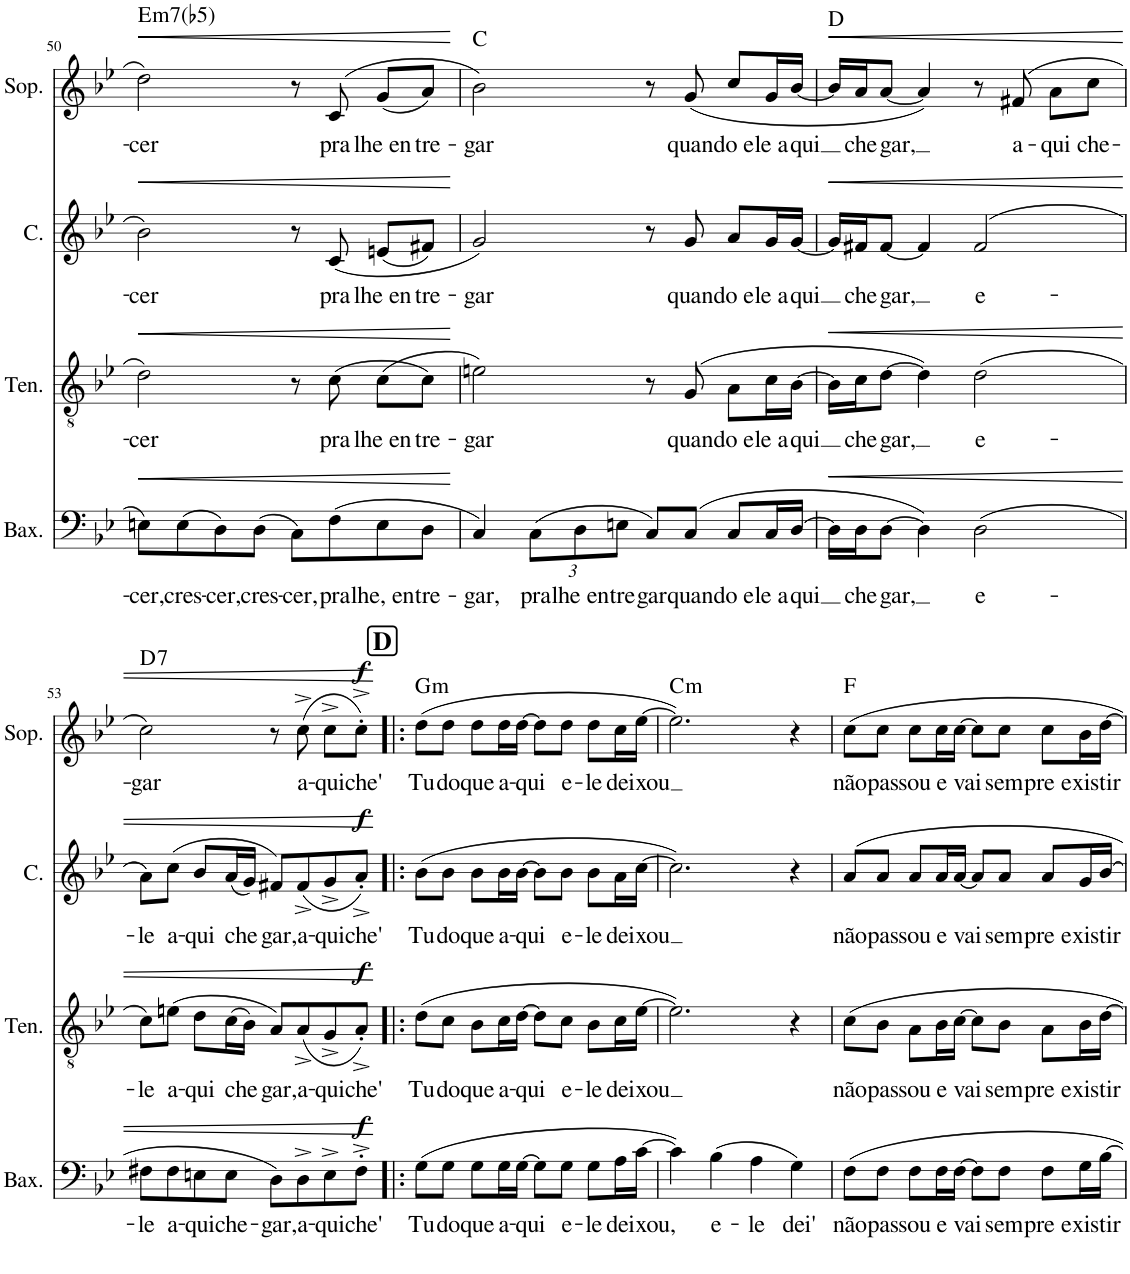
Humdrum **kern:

**kern	**text	**dynam	**kern	**text	**dynam	**kern	**text	**dynam	**kern	**text	**dynam	**harte
*part4	*part4	*part4	*part3	*part3	*part3	*part2	*part2	*part2	*part1	*part1	*part1	*part1
*staff4	*staff4	*staff4	*staff3	*staff3	*staff3	*staff2	*staff2	*staff2	*staff1	*staff1	*staff1	*
*I"Baixo	*	*	*I"Tenor	*	*	*I"Contralto	*	*	*I"Soprano	*	*	*
*I'Bax.	*	*	*I'Ten.	*	*	*I'C.	*	*	*I'Sop.	*	*	*
!!LO:PB:g=z
*clefF4	*	*	*clefGv2	*	*	*clefG2	*	*	*clefG2	*	*	*
*k[b-e-]	*	*	*k[b-e-]	*	*	*k[b-e-]	*	*	*k[b-e-]	*	*	*
*M4/4	*	*	*M4/4	*	*	*M4/4	*	*	*M4/4	*	*	*
=50	=50	=50	=50	=50	=50	=50	=50	=50	=50	=50	=50	=50
!	!LO:LY:b	!LO:HP:b	!	!LO:LY:b	!LO:HP:b	!	!LO:LY:b	!LO:HP:b	!	!LO:LY:b	!LO:HP:b	!LO:H:kt=m7(b5)
8En\L	-cer,	<	2d\	-cer	<	2b-\	-cer	<	2dd\	-cer	<	E:hdim7
!	!LO:LY:b	!	!	!	!	!	!	!	!	!	!	!
(8E\	cres-	.	.	.	.	.	.	.	.	.	.	.
!	!LO:LY:b	!	!	!	!	!	!	!	!	!	!	!
8D\)	-cer,	.	.	.	.	.	.	.	.	.	.	.
!	!LO:LY:b	!	!	!	!	!	!	!	!	!	!	!
(8D\J	cres-	.	.	.	.	.	.	.	.	.	.	.
!	!LO:LY:b	!	!	!	!	!	!	!	!	!	!	!
8C\L)	-cer,	.	8r	.	.	8r	.	.	8r	.	.	.
!	!LO:LY:b	!	!	!LO:LY:b	!	!	!LO:LY:b	!	!	!LO:LY:b	!	!
(8F\	pra	.	(8c\	pra	.	(8c/	pra	.	(8c/	pra	.	.
!	!LO:LY:b	!	!	!LO:LY:b	!	!	!LO:LY:b	!	!	!LO:LY:b	!	!
8E\	lhe, en-	.	(8c\L	lhe en-	.	(8en/L	lhe en-	.	(8g/L	lhe en-	.	.
!	!LO:LY:b	!	!	!LO:LY:b	!	!	!LO:LY:b	!	!	!LO:LY:b	!	!
8D\J	-tre-	.	8c\J)	-tre-	.	8f#X/J)	-tre-	.	8a/J)	-tre-	.	.
.	.	[	.	.	[	.	.	[	.	.	[	.
=51	=51	=51	=51	=51	=51	=51	=51	=51	=51	=51	=51	=51
!	!LO:LY:b	!	!	!LO:LY:b	!	!	!LO:LY:b	!	!	!LO:LY:b	!	!
4C/)	-gar,	.	2en\)	-gar	.	2g/)	-gar	.	2b-\)	-gar	.	C:maj
*Xbrackettup	*	*	*	*	*	*	*	*	*	*	*	*
!	!LO:LY:b	!	!	!	!	!	!	!	!	!	!	!
(12C\L	pra	.	.	.	.	.	.	.	.	.	.	.
!	!LO:LY:b	!	!	!	!	!	!	!	!	!	!	!
12D\	lhe en-	.	.	.	.	.	.	.	.	.	.	.
!	!LO:LY:b	!	!	!	!	!	!	!	!	!	!	!
12En\J	-tre-	.	.	.	.	.	.	.	.	.	.	.
!	!LO:LY:b	!	!	!	!	!	!	!	!	!	!	!
8C/L)	-gar	.	8r	.	.	8r	.	.	8r	.	.	.
!	!LO:LY:b	!	!	!LO:LY:b	!	!	!LO:LY:b	!	!	!LO:LY:b	!	!
(8C/J	quan-	.	(8G/	quan-	.	8g/	quan-	.	(8g/	quan-	.	.
!	!LO:LY:b	!	!	!LO:LY:b	!	!	!LO:LY:b	!	!	!LO:LY:b	!	!
8C/L	-do e-	.	8A\L	-do e-	.	8a/L	-do e-	.	8cc/L	-do e-	.	.
!	!LO:LY:b	!	!	!LO:LY:b	!	!	!LO:LY:b	!	!	!LO:LY:b	!	!
16C/L	-le a-	.	16c\L	-le a-	.	16g/L	-le a-	.	16g/L	-le a-	.	.
!	!LO:LY:b	!	!	!LO:LY:b	!	!	!LO:LY:b	!	!	!LO:LY:b	!	!
[16D/JJ	-qui	.	[16B-\JJ	-qui	.	[16g/JJ	-qui	.	[16b-/JJ	-qui	.	.
=52	=52	=52	=52	=52	=52	=52	=52	=52	=52	=52	=52	=52
!	!	!LO:HP:b	!	!	!LO:HP:b	!	!	!LO:HP:b	!	!	!LO:HP:b	!
16D\LL]	.	<	16B-\LL]	.	<	16g/LL]	.	<	16b-/LL]	.	<	D:maj
!	!LO:LY:b	!	!	!LO:LY:b	!	!	!LO:LY:b	!	!	!LO:LY:b	!	!
16D\J	che-	.	16c\J	che-	.	16f#X/J	che-	.	16a/J	che-	.	.
!	!LO:LY:b	!	!	!LO:LY:b	!	!	!LO:LY:b	!	!	!LO:LY:b	!	!
[8D\J	-gar,	.	[8d\J	-gar,	.	[8f#/J	-gar,	.	[8a/J	-gar,	.	.
4D\])	.	.	4d\])	.	.	4f#/]	.	.	4a/])	.	.	.
!	!LO:LY:b	!	!	!LO:LY:b	!	!	!LO:LY:b	!	!	!	!	!
(2D\	e-	.	(2d\	e-	.	(2f#/	e-	.	8r	.	.	.
!	!	!	!	!	!	!	!	!	!	!LO:LY:b	!	!
.	.	.	.	.	.	.	.	.	(8f#X/	a-	.	.
!	!	!	!	!	!	!	!	!	!	!LO:LY:b	!	!
.	.	.	.	.	.	.	.	.	8a\L	-qui	.	.
!	!	!	!	!	!	!	!	!	!	!LO:LY:b	!	!
.	.	.	.	.	.	.	.	.	8cc\J	che-	.	.
!!LO:LB:g=z
=53	=53	=53	=53	=53	=53	=53	=53	=53	=53	=53	=53	=53
!	!LO:LY:b	!	!	!LO:LY:b	!	!	!LO:LY:b	!	!	!LO:LY:b	!	!LO:H:kt=7
8F#X\L	-le	.	8c\L)	-le	.	8a\L)	-le	.	2cc\)	-gar	.	D:7
!	!LO:LY:b	!	!	!LO:LY:b	!	!	!LO:LY:b	!	!	!	!	!
8F#\	a-	.	(8en\J	a-	.	(8cc\J	a-	.	.	.	.	.
!	!LO:LY:b	!	!	!LO:LY:b	!	!	!LO:LY:b	!	!	!	!	!
8En\	-qui	.	8d\L	-qui	.	8b-/L	-qui	.	.	.	.	.
!	!LO:LY:b	!	!	!LO:LY:b	!	!	!LO:LY:b	!	!	!	!	!
8E\J	che-	.	(16c\L	che-	.	(16a/L	che-	.	.	.	.	.
.	.	.	16B-\JJ)	.	.	16g/JJ)	.	.	.	.	.	.
!	!LO:LY:b	!	!	!LO:LY:b	!	!	!LO:LY:b	!	!	!	!	!
8D\L)	-gar,	.	8A/L)	-gar,	.	8f#X/L)	-gar,	.	8r	.	.	.
!	!LO:LY:b	!	!	!LO:LY:b	!	!	!LO:LY:b	!	!	!LO:LY:b	!	!
8D^\	a-	.	(8A^/	a-	.	(8f#^/	a-	.	(8cc^\	a-	.	.
!	!LO:LY:b	!	!	!LO:LY:b	!	!	!LO:LY:b	!	!	!LO:LY:b	!	!
8E^\	-qui	.	8G^/	-qui	.	8g^/	-qui	.	8cc^\L	-qui	.	.
!	!LO:LY:b	!LO:DY:a	!	!LO:LY:b	!LO:DY:a	!	!LO:LY:b	!LO:DY:a	!	!LO:LY:b	!LO:DY:a	!
8F#'^\J	che'	f	8A'^/J)	che'	f	8a'^/J)	che'	f	8cc'^\J)	che'	f	.
.	.	[	.	.	[	.	.	[	.	.	[	.
!!LO:REH:place=s1:a:B:cj:fs=14:t=D
=54!|:	=54!|:	=54!|:	=54!|:	=54!|:	=54!|:	=54!|:	=54!|:	=54!|:	=54!|:	=54!|:	=54!|:	=54!|:
!	!LO:LY:b	!	!	!LO:LY:b	!	!	!LO:LY:b	!	!	!LO:LY:b	!	!LO:H:kt=m
(8G\L	Tu-	.	(8d\L	Tu-	.	(8b-\L	Tu-	.	(8dd\L	Tu-	.	G:min
!	!LO:LY:b	!	!	!LO:LY:b	!	!	!LO:LY:b	!	!	!LO:LY:b	!	!
8G\J	-do	.	8c\J	-do	.	8b-\J	-do	.	8dd\J	-do	.	.
!	!LO:LY:b	!	!	!LO:LY:b	!	!	!LO:LY:b	!	!	!LO:LY:b	!	!
8G\L	que	.	8B-\L	que	.	8b-\L	que	.	8dd\L	que	.	.
!	!LO:LY:b	!	!	!LO:LY:b	!	!	!LO:LY:b	!	!	!LO:LY:b	!	!
16G\L	a-	.	16c\L	a-	.	16b-\L	a-	.	16dd\L	a-	.	.
!	!LO:LY:b	!	!	!LO:LY:b	!	!	!LO:LY:b	!	!	!LO:LY:b	!	!
[16G\JJ	-qui	.	[16d\JJ	-qui	.	[16b-\JJ	-qui	.	[16dd\JJ	-qui	.	.
8G\L]	.	.	8d\L]	.	.	8b-\L]	.	.	8dd\L]	.	.	.
!	!LO:LY:b	!	!	!LO:LY:b	!	!	!LO:LY:b	!	!	!LO:LY:b	!	!
8G\J	e-	.	8c\J	e-	.	8b-\J	e-	.	8dd\J	e-	.	.
!	!LO:LY:b	!	!	!LO:LY:b	!	!	!LO:LY:b	!	!	!LO:LY:b	!	!
8G\L	-le	.	8B-\L	-le	.	8b-\L	-le	.	8dd\L	-le	.	.
!	!LO:LY:b	!	!	!LO:LY:b	!	!	!LO:LY:b	!	!	!LO:LY:b	!	!
16A\L	dei-	.	16c\L	dei-	.	16a\L	dei-	.	16cc\L	dei-	.	.
!	!LO:LY:b	!	!	!LO:LY:b	!	!	!LO:LY:b	!	!	!LO:LY:b	!	!
[16c\JJ	-xou,	.	[16e-\JJ	-xou	.	[16cc\JJ	-xou	.	[16ee-\JJ	-xou	.	.
=55	=55	=55	=55	=55	=55	=55	=55	=55	=55	=55	=55	=55
!	!	!	!	!	!	!	!	!	!	!	!	!LO:H:kt=m
4c\])	.	.	2.e-\])	.	.	2.cc\])	.	.	2.ee-\])	.	.	C:min
!	!LO:LY:b	!	!	!	!	!	!	!	!	!	!	!
(4B-\	e-	.	.	.	.	.	.	.	.	.	.	.
!	!LO:LY:b	!	!	!	!	!	!	!	!	!	!	!
4A\	-le	.	.	.	.	.	.	.	.	.	.	.
!	!LO:LY:b	!	!	!	!	!	!	!	!	!	!	!
4G\)	dei'	.	4r	.	.	4r	.	.	4r	.	.	.
=56	=56	=56	=56	=56	=56	=56	=56	=56	=56	=56	=56	=56
!	!LO:LY:b	!	!	!LO:LY:b	!	!	!LO:LY:b	!	!	!LO:LY:b	!	!
8F\L	não	.	8c\L	não	.	8a/L	não	.	8cc\L	não	.	F:maj
!	!LO:LY:b	!	!	!LO:LY:b	!	!	!LO:LY:b	!	!	!LO:LY:b	!	!
8F\J	pas-	.	8B-\J	pas-	.	8a/J	pas-	.	8cc\J	pas-	.	.
!	!LO:LY:b	!	!	!LO:LY:b	!	!	!LO:LY:b	!	!	!LO:LY:b	!	!
8F\L	-sou	.	8A\L	-sou	.	8a/L	-sou	.	8cc\L	-sou	.	.
!	!LO:LY:b	!	!	!LO:LY:b	!	!	!LO:LY:b	!	!	!LO:LY:b	!	!
16F\L	e	.	16B-\L	e	.	16a/L	e	.	16cc\L	e	.	.
!	!LO:LY:b	!	!	!LO:LY:b	!	!	!LO:LY:b	!	!	!LO:LY:b	!	!
[16F\JJ	vai	.	[16c\JJ	vai	.	[16a/JJ	vai	.	[16cc\JJ	vai	.	.
8F\L]	.	.	8c\L]	.	.	8a/L]	.	.	8cc\L]	.	.	.
!	!LO:LY:b	!	!	!LO:LY:b	!	!	!LO:LY:b	!	!	!LO:LY:b	!	!
8F\J	sem-	.	8B-\J	sem-	.	8a/J	sem-	.	8cc\J	sem-	.	.
!	!LO:LY:b	!	!	!LO:LY:b	!	!	!LO:LY:b	!	!	!LO:LY:b	!	!
8F\L	-pre e-	.	8A\L	-pre e-	.	8a/L	-pre e-	.	8cc\L	-pre e-	.	.
!	!LO:LY:b	!	!	!LO:LY:b	!	!	!LO:LY:b	!	!	!LO:LY:b	!	!
16G\L	-xis-	.	16B-\L	-xis-	.	16g/L	-xis-	.	16b-\L	-xis-	.	.
!	!LO:LY:b	!	!	!LO:LY:b	!	!	!LO:LY:b	!	!	!LO:LY:b	!	!
[16B-\JJ	-tir	.	[16d\JJ	-tir	.	[16b-/JJ	-tir	.	[16dd\JJ	-tir	.	.
=	=	=	=	=	=	=	=	=	=	=	=	=
*-	*-	*-	*-	*-	*-	*-	*-	*-	*-	*-	*-	*-
